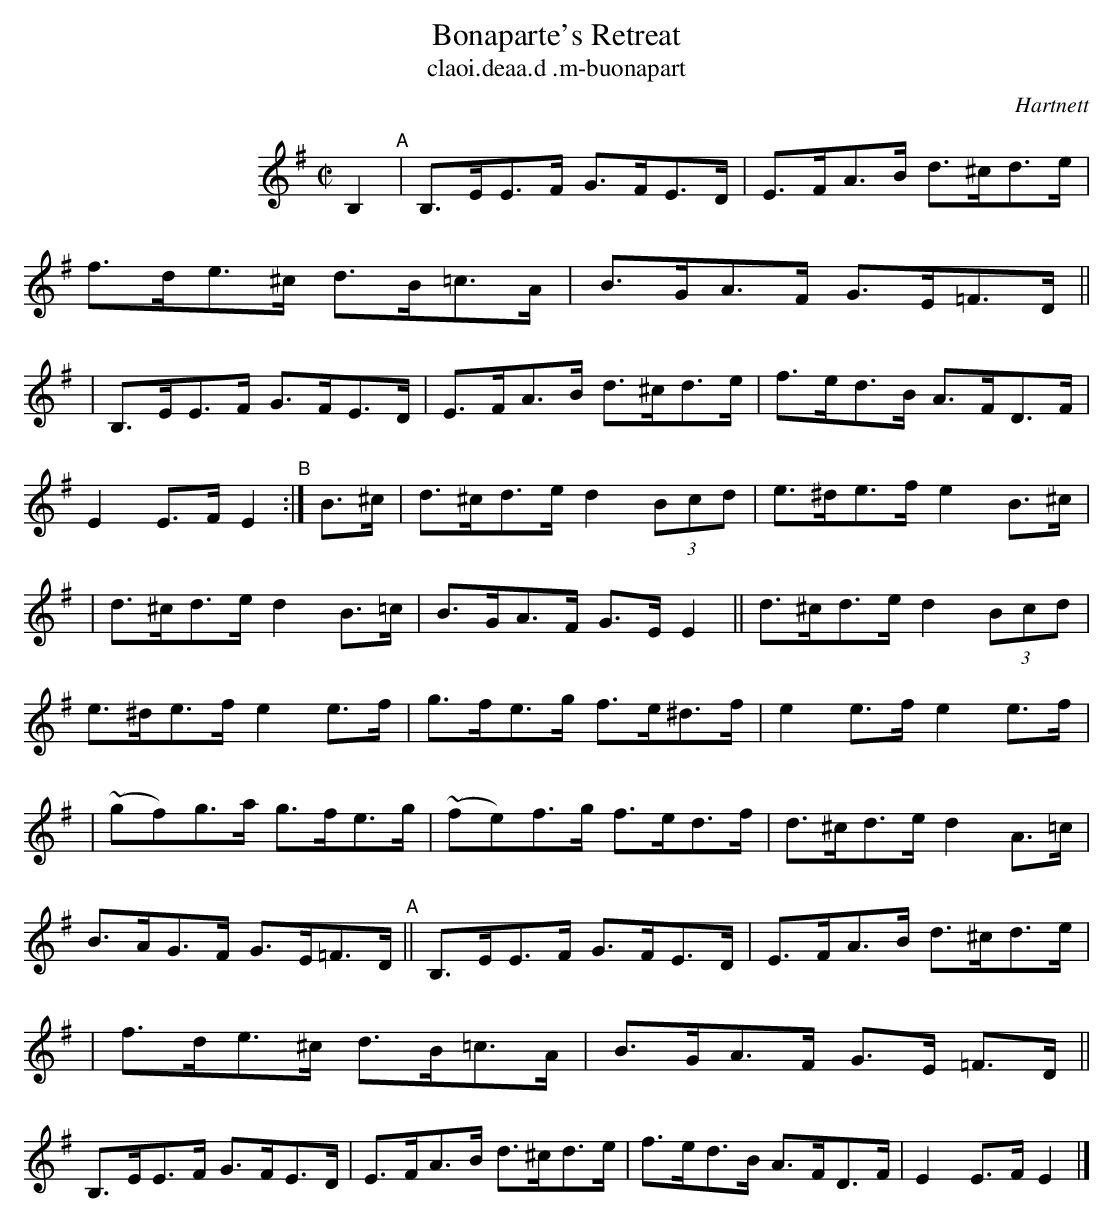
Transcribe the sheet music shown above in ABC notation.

X:1
T: Bonaparte's Retreat
5: hornpipe, air, "long dance"
T: claoi\.deaa\.d \.m-buonapart
O: Hartnett
L: 1/8
M: C|
K: Em
B,2 "^A"| B,>EE>F G>FE>D | E>FA>B d>^cd>e | f>de>^c d>B=c>A | B>GA>F G>E=F>D ||
| B,>EE>F G>FE>D | E>FA>B d>^cd>e | f>ed>B A>FD>F | E2E>F E2 "^B":| B>^c | d>^cd>e d2 (3Bcd | e>^de>f e2B>^c |
| d>^cd>e d2B>=c | B>GA>F G>E E2 || d>^cd>e d2 (3Bcd | e>^de>f e2e>f | g>fe>g f>e^d>f | e2e>f e2e>f |
| (~gf)g>a g>fe>g | ~(fe)f>g f>ed>f | d>^cd>e d2A>=c | B>AG>F G>E=F>D "^A"|| B,>EE>F G>FE>D | E>FA>B d>^cd>e |
| f>de>^c d>B=c>A | B>GA>F G>E =F>D || B,>EE>F G>FE>D | E>FA>B d>^cd>e | f>ed>B A>FD>F | E2E>F E2 |]
